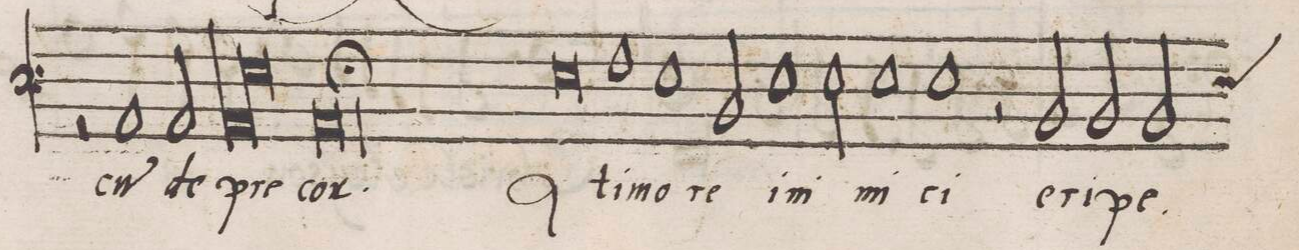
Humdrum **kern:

**kern	**text
*I"BASSVS	*
*clefF3	*
*k[]	*
*met(C|)	*
*M2/1	*
2r	.
1C	cu(m)
=54	=54
2C/	de-
*lig	*
1C	-pre-
=55	=55
1G	.
*Xlig	*
1C;	-cor.
=56	=56
0G	a
=57	=57
1A	ti-
1G	-mo-
=58	=58
2D/	-re
1G	i-
2G\	-ni-
=59	=59
1G	-mi-
1G	-ci
=60	=60
2r	.
2D/	e-
2D/	-ri-
*custos:G	*
2D/	-pe.
=61	=61
*-	*-
